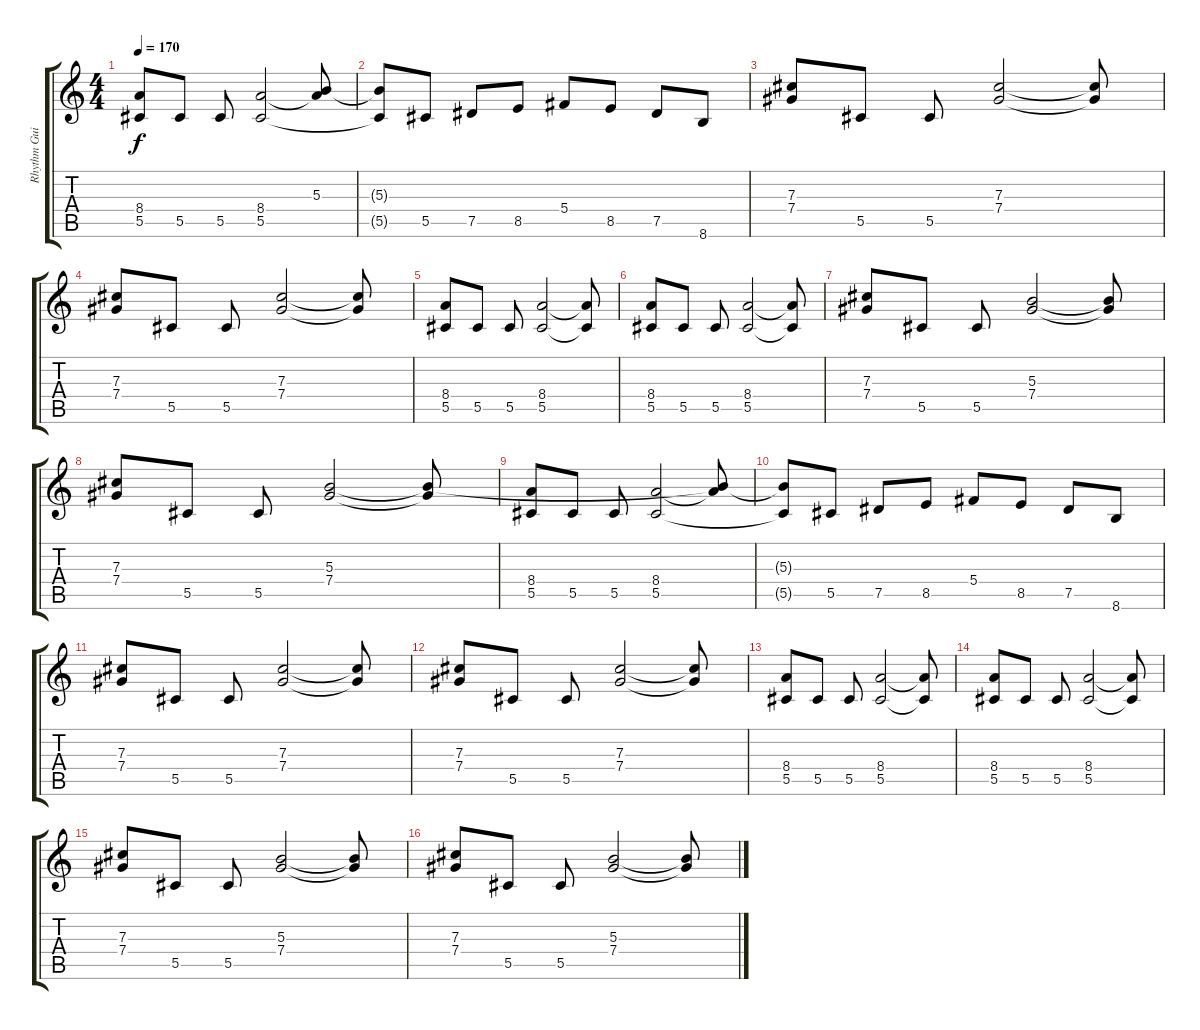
\track ("Rhythm Guitar" "Rhythm Gui") {instrument distortionguitar}
\staff {score tabs}
\tuning (Eb4 Bb3 Gb3 Db3 Ab2 Eb2) {hide}
\ts (4 4)
\tempo 170
\clef g2
\ks c
(8.4 5.5).8{dy f} 5.5.8 5.5.8 (8.4 5.5).2 (5.3{t} 8.4{t}).8 |
(5.3{t} 5.5{t}).8 5.5.8 7.5.8 8.5.8 5.4.8 8.5.8 7.5.8 8.6.8 |
(7.3 7.4).8 5.5.8 5.5.8 (7.3 7.4).2 (7.3{t} 7.4{t}).8 |
(7.3 7.4).8 5.5.8 5.5.8 (7.3 7.4).2 (7.3{t} 7.4{t}).8 |
(8.4 5.5).8 5.5.8 5.5.8 (8.4 5.5).2 (8.4{t} 5.5{t}).8 |
(8.4 5.5).8 5.5.8 5.5.8 (8.4 5.5).2 (8.4{t} 5.5{t}).8 |
(7.3 7.4).8 5.5.8 5.5.8 (5.3 7.4).2 (5.3{t} 7.4{t}).8 |
(7.3 7.4).8 5.5.8 5.5.8 (5.3 7.4).2 (5.3{t} 7.4{t}).8 |
(8.4 5.5).8 5.5.8 5.5.8 (8.4 5.5).2 (5.3{t} 8.4{t}).8 |
(5.3{t} 5.5{t}).8 5.5.8 7.5.8 8.5.8 5.4.8 8.5.8 7.5.8 8.6.8 |
(7.3 7.4).8 5.5.8 5.5.8 (7.3 7.4).2 (7.3{t} 7.4{t}).8 |
(7.3 7.4).8 5.5.8 5.5.8 (7.3 7.4).2 (7.3{t} 7.4{t}).8 |
(8.4 5.5).8 5.5.8 5.5.8 (8.4 5.5).2 (8.4{t} 5.5{t}).8 |
(8.4 5.5).8 5.5.8 5.5.8 (8.4 5.5).2 (8.4{t} 5.5{t}).8 |
(7.3 7.4).8 5.5.8 5.5.8 (5.3 7.4).2 (5.3{t} 7.4{t}).8 |
(7.3 7.4).8 5.5.8 5.5.8 (5.3 7.4).2 (5.3{t} 7.4{t}).8
